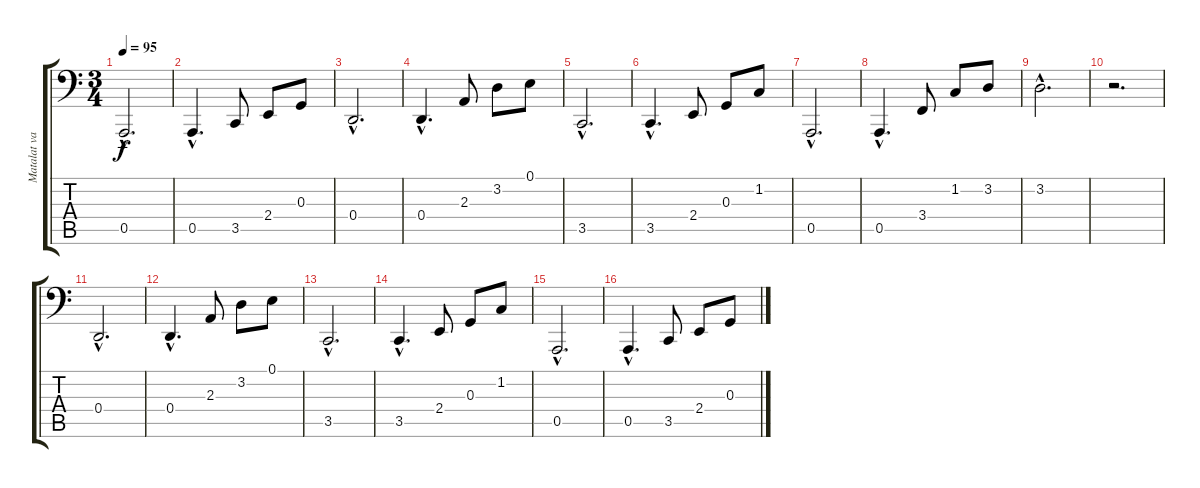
\track ("Matalat vasket" "Matalat va") {instrument brasssection}
\staff {score tabs}
\tuning (E3 B2 G2 D2 A1 E1) {hide}
\ts (3 4)
\tempo 95
\clef f4
\ks c
0.5{hac}.2{d dy f} |
0.5{hac}.4{d} 3.5.8 2.4.8 0.3.8 |
0.4{hac}.2{d} |
0.4{hac}.4{d} 2.3.8 3.2.8 0.1.8 |
3.5{hac}.2{d} |
3.5{hac}.4{d} 2.4.8 0.3.8 1.2.8 |
0.5{hac}.2{d} |
0.5{hac}.4{d} 3.4.8 1.2.8 3.2.8 |
3.2{hac}.2{d} |
r.2{d} |
0.4{hac}.2{d} |
0.4{hac}.4{d} 2.3.8 3.2.8 0.1.8 |
3.5{hac}.2{d} |
3.5{hac}.4{d} 2.4.8 0.3.8 1.2.8 |
0.5{hac}.2{d} |
0.5{hac}.4{d} 3.5.8 2.4.8 0.3.8
